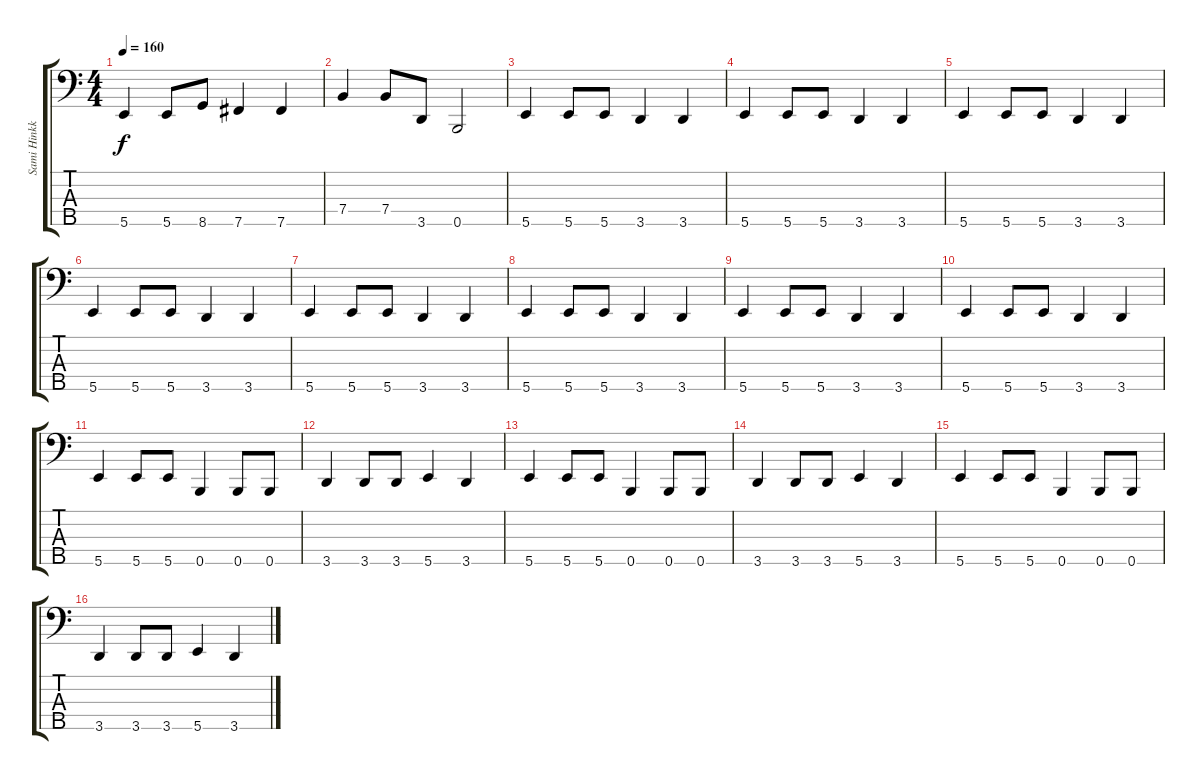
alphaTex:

\track ("Sami Hinkka" "Sami Hinkk") {instrument electricbassfinger}
\staff {score tabs}
\tuning (G2 D2 A1 E1 B0) {hide}
\ts (4 4)
\tempo 160
\clef f4
\ks c
5.5.4{dy f} 5.5.8 8.5.8 7.5.4 7.5.4 |
7.4.4 7.4.8 3.5.8 0.5.2 |
5.5.4 5.5.8 5.5.8 3.5.4 3.5.4 |
5.5.4 5.5.8 5.5.8 3.5.4 3.5.4 |
5.5.4 5.5.8 5.5.8 3.5.4 3.5.4 |
5.5.4 5.5.8 5.5.8 3.5.4 3.5.4 |
5.5.4 5.5.8 5.5.8 3.5.4 3.5.4 |
5.5.4 5.5.8 5.5.8 3.5.4 3.5.4 |
5.5.4 5.5.8 5.5.8 3.5.4 3.5.4 |
5.5.4 5.5.8 5.5.8 3.5.4 3.5.4 |
5.5.4 5.5.8 5.5.8 0.5.4 0.5.8 0.5.8 |
3.5.4 3.5.8 3.5.8 5.5.4 3.5.4 |
5.5.4 5.5.8 5.5.8 0.5.4 0.5.8 0.5.8 |
3.5.4 3.5.8 3.5.8 5.5.4 3.5.4 |
5.5.4 5.5.8 5.5.8 0.5.4 0.5.8 0.5.8 |
3.5.4 3.5.8 3.5.8 5.5.4 3.5.4
